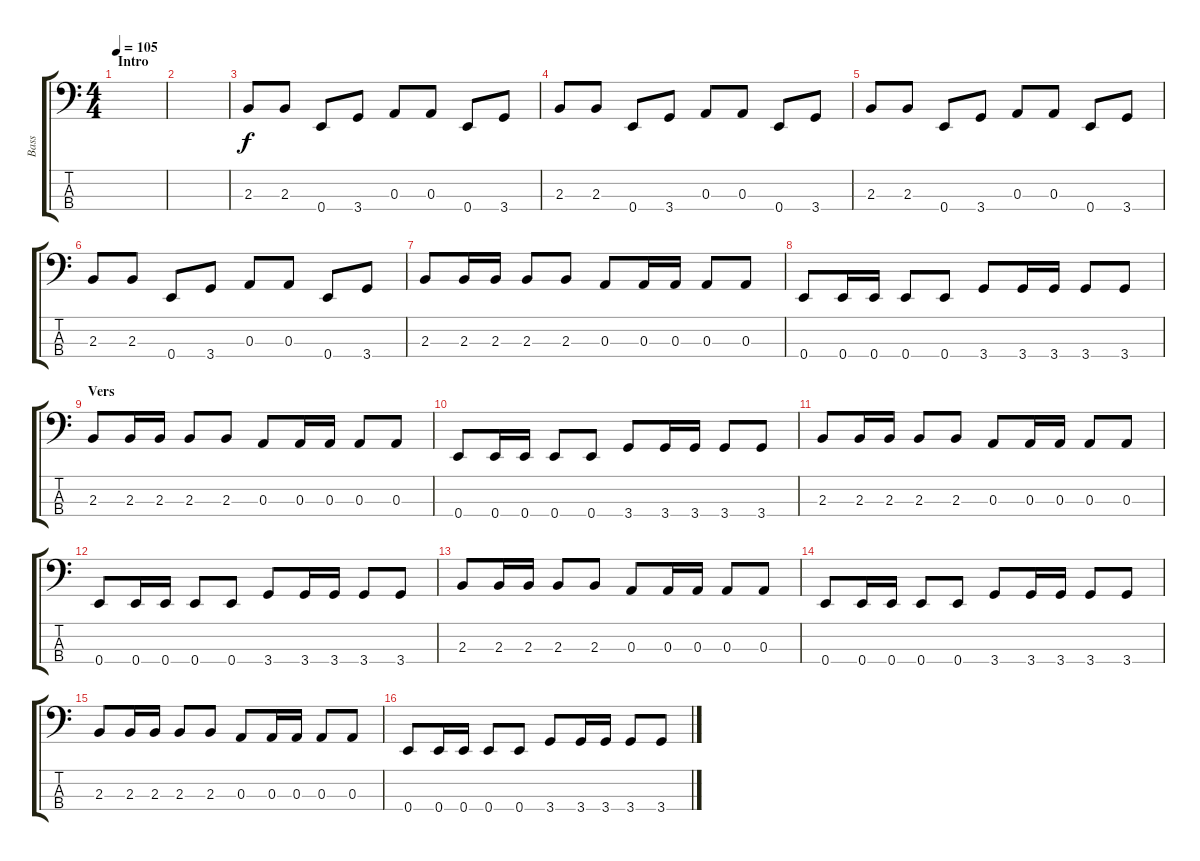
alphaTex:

\track ("Bass" "Bass") {instrument electricbasspick}
\staff {score tabs}
\tuning (G2 D2 A1 E1) {hide}
\ts (4 4)
\section ("" "Intro")
\tempo 105
\clef f4
\ks c
|
|
2.3.8 2.3.8 0.4.8 3.4.8 0.3.8 0.3.8 0.4.8 3.4.8 |
2.3.8 2.3.8 0.4.8 3.4.8 0.3.8 0.3.8 0.4.8 3.4.8 |
2.3.8 2.3.8 0.4.8 3.4.8 0.3.8 0.3.8 0.4.8 3.4.8 |
2.3.8 2.3.8 0.4.8 3.4.8 0.3.8 0.3.8 0.4.8 3.4.8 |
2.3.8 2.3.16 2.3.16 2.3.8 2.3.8 0.3.8 0.3.16 0.3.16 0.3.8 0.3.8 |
0.4.8 0.4.16 0.4.16 0.4.8 0.4.8 3.4.8 3.4.16 3.4.16 3.4.8 3.4.8 |
\section ("" "Vers")
2.3.8 2.3.16 2.3.16 2.3.8 2.3.8 0.3.8 0.3.16 0.3.16 0.3.8 0.3.8 |
0.4.8 0.4.16 0.4.16 0.4.8 0.4.8 3.4.8 3.4.16 3.4.16 3.4.8 3.4.8 |
2.3.8 2.3.16 2.3.16 2.3.8 2.3.8 0.3.8 0.3.16 0.3.16 0.3.8 0.3.8 |
0.4.8 0.4.16 0.4.16 0.4.8 0.4.8 3.4.8 3.4.16 3.4.16 3.4.8 3.4.8 |
2.3.8 2.3.16 2.3.16 2.3.8 2.3.8 0.3.8 0.3.16 0.3.16 0.3.8 0.3.8 |
0.4.8 0.4.16 0.4.16 0.4.8 0.4.8 3.4.8 3.4.16 3.4.16 3.4.8 3.4.8 |
2.3.8 2.3.16 2.3.16 2.3.8 2.3.8 0.3.8 0.3.16 0.3.16 0.3.8 0.3.8 |
0.4.8 0.4.16 0.4.16 0.4.8 0.4.8 3.4.8 3.4.16 3.4.16 3.4.8 3.4.8
